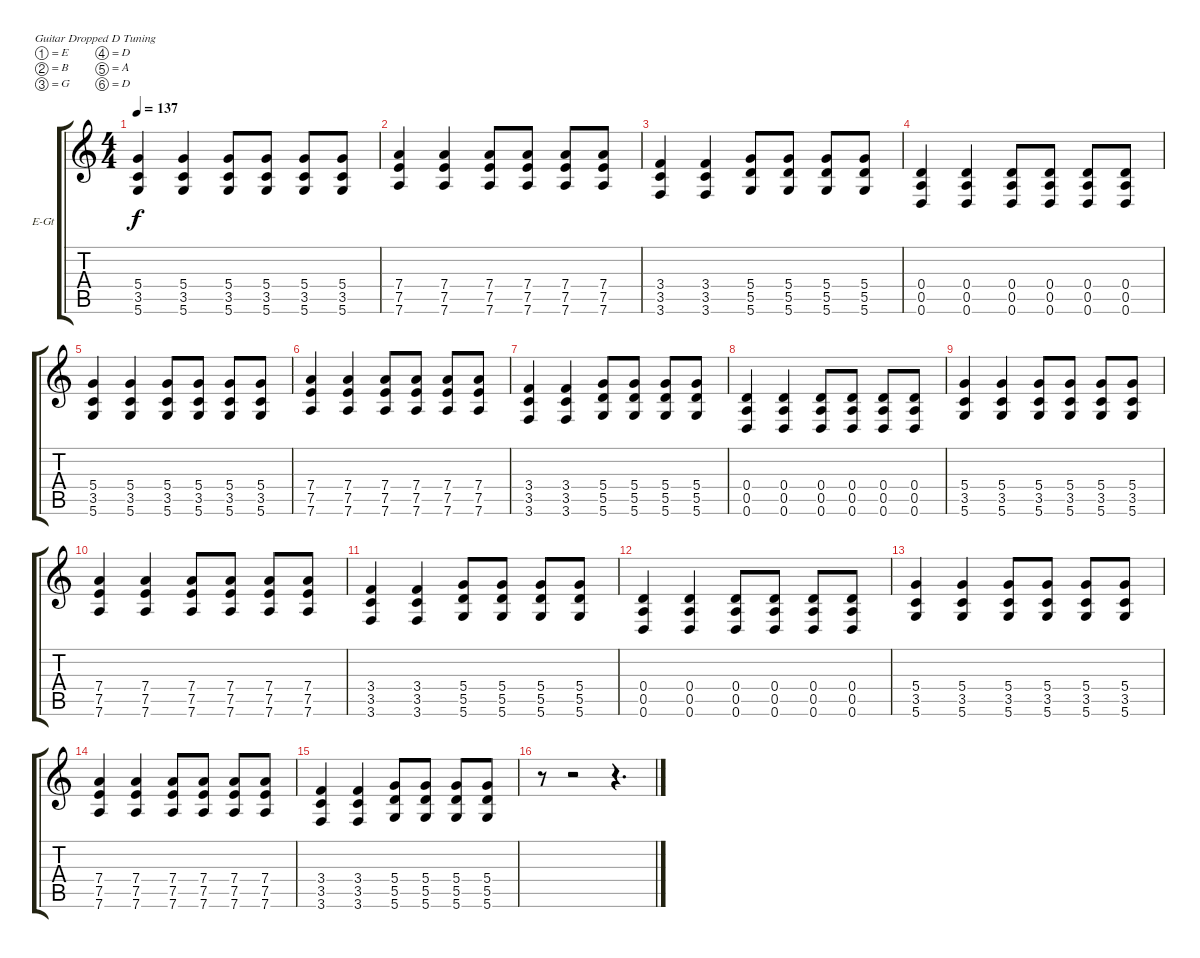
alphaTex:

\bracketExtendMode groupsimilarinstruments
\firstSystemTrackNameOrientation horizontal
\otherSystemsTrackNameOrientation horizontal
\track ("Overdriven-guitar (Richard)" "E-Gt") {instrument overdrivenguitar}
\staff {score tabs}
\tuning (E4 B3 G3 D3 A2 D2)
\ts (4 4)
\tempo 137
\clef g2
\ks c
(3.5 5.6 5.4).4{dy f} (3.5 5.6 5.4).4 (3.5 5.6 5.4).8 (3.5 5.6 5.4).8 (3.5 5.6 5.4).8 (3.5 5.6 5.4).8 |
(7.4 7.5 7.6).4 (7.4 7.5 7.6).4 (7.4 7.5 7.6).8 (7.4 7.5 7.6).8 (7.4 7.5 7.6).8 (7.4 7.5 7.6).8 |
(3.4 3.5 3.6).4 (3.4 3.5 3.6).4 (5.4 5.6 5.5).8 (5.4 5.6 5.5).8 (5.4 5.6 5.5).8 (5.4 5.6 5.5).8 |
(0.4 0.5 0.6).4 (0.4 0.5 0.6).4 (0.4 0.5 0.6).8 (0.4 0.5 0.6).8 (0.4 0.5 0.6).8 (0.4 0.5 0.6).8 |
(3.5 5.6 5.4).4 (3.5 5.6 5.4).4 (3.5 5.6 5.4).8 (3.5 5.6 5.4).8 (3.5 5.6 5.4).8 (3.5 5.6 5.4).8 |
(7.4 7.5 7.6).4 (7.4 7.5 7.6).4 (7.4 7.5 7.6).8 (7.4 7.5 7.6).8 (7.4 7.5 7.6).8 (7.4 7.5 7.6).8 |
(3.4 3.5 3.6).4 (3.4 3.5 3.6).4 (5.4 5.6 5.5).8 (5.4 5.6 5.5).8 (5.4 5.6 5.5).8 (5.4 5.6 5.5).8 |
(0.4 0.5 0.6).4 (0.4 0.5 0.6).4 (0.4 0.5 0.6).8 (0.4 0.5 0.6).8 (0.4 0.5 0.6).8 (0.4 0.5 0.6).8 |
(3.5 5.6 5.4).4 (3.5 5.6 5.4).4 (3.5 5.6 5.4).8 (3.5 5.6 5.4).8 (3.5 5.6 5.4).8 (3.5 5.6 5.4).8 |
(7.4 7.5 7.6).4 (7.4 7.5 7.6).4 (7.4 7.5 7.6).8 (7.4 7.5 7.6).8 (7.4 7.5 7.6).8 (7.4 7.5 7.6).8 |
(3.4 3.5 3.6).4 (3.4 3.5 3.6).4 (5.4 5.6 5.5).8 (5.4 5.6 5.5).8 (5.4 5.6 5.5).8 (5.4 5.6 5.5).8 |
(0.4 0.5 0.6).4 (0.4 0.5 0.6).4 (0.4 0.5 0.6).8 (0.4 0.5 0.6).8 (0.4 0.5 0.6).8 (0.4 0.5 0.6).8 |
(3.5 5.6 5.4).4 (3.5 5.6 5.4).4 (3.5 5.6 5.4).8 (3.5 5.6 5.4).8 (3.5 5.6 5.4).8 (3.5 5.6 5.4).8 |
(7.4 7.5 7.6).4 (7.4 7.5 7.6).4 (7.4 7.5 7.6).8 (7.4 7.5 7.6).8 (7.4 7.5 7.6).8 (7.4 7.5 7.6).8 |
(3.4 3.5 3.6).4 (3.4 3.5 3.6).4 (5.4 5.6 5.5).8 (5.4 5.6 5.5).8 (5.4 5.6 5.5).8 (5.4 5.6 5.5).8 |
r.8 r.2 r.4{d}
